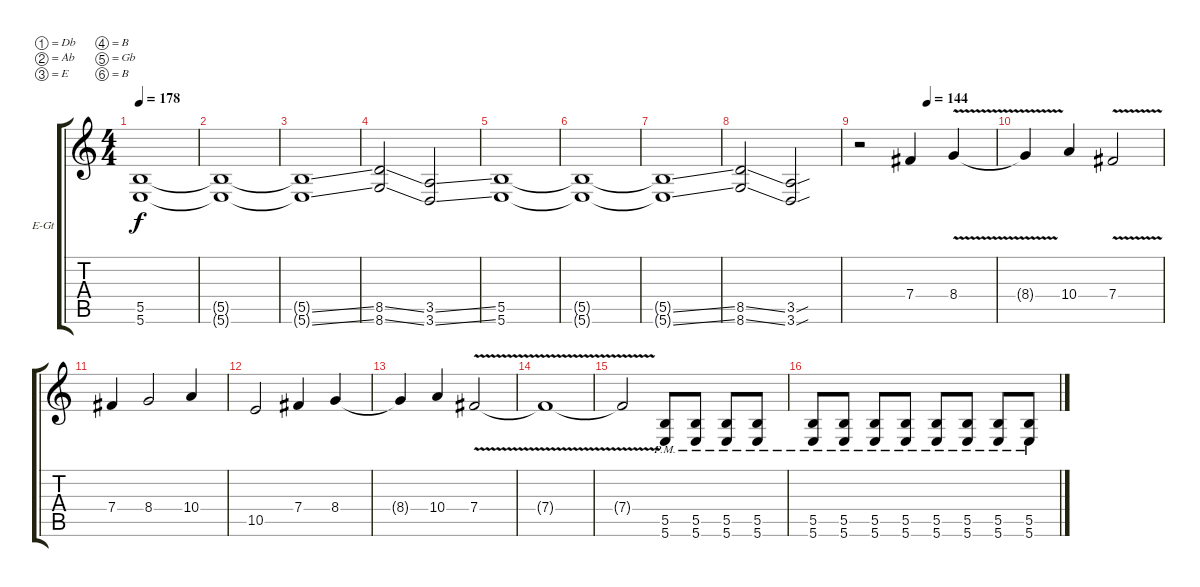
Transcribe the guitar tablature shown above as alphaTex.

\defaultSystemsLayout 4
\bracketExtendMode groupsimilarinstruments
\firstSystemTrackNameOrientation horizontal
\otherSystemsTrackNameOrientation horizontal
\track ("Electric Guitar" "E-Gt") {instrument distortionguitar}
\staff {score tabs}
\tuning (Db4 Ab3 E3 B2 Gb2 B1)
\ts (4 4)
\tempo 178
\clef g2
\ks c
(5.5 5.6).1{dy f} |
(5.5{t} 5.6{t}).1 |
(5.5{ss t} 5.6{ss t}).1 |
(8.5{ss} 8.6{ss}).2 (3.5{ss} 3.6{ss}).2 |
(5.5 5.6).1 |
(5.5{t} 5.6{t}).1 |
(5.5{ss t} 5.6{ss t}).1 |
(8.5{ss} 8.6{ss}).2 (3.5{sou} 3.6{sou}).2 |
\tempo (144 0.5)
r.2 7.4.4 8.4{v}.4 |
8.4{t}.4 10.4.4 7.4{v}.2 |
7.4.4 8.4.2 10.4.4 |
10.5.2 7.4.4 8.4.4 |
8.4{t}.4 10.4.4 7.4{v}.2 |
7.4{v t}.1 |
7.4{v t}.2 (5.6{pm} 5.5{pm}).8 (5.5{pm} 5.6{pm}).8 (5.6{pm} 5.5{pm}).8 (5.5{pm} 5.6{pm}).8 |
(5.6{pm} 5.5{pm}).8 (5.5{pm} 5.6{pm}).8 (5.6{pm} 5.5{pm}).8 (5.5{pm} 5.6{pm}).8 (5.6{pm} 5.5{pm}).8 (5.5{pm} 5.6{pm}).8 (5.6{pm} 5.5{pm}).8 (5.5{pm} 5.6{pm}).8
